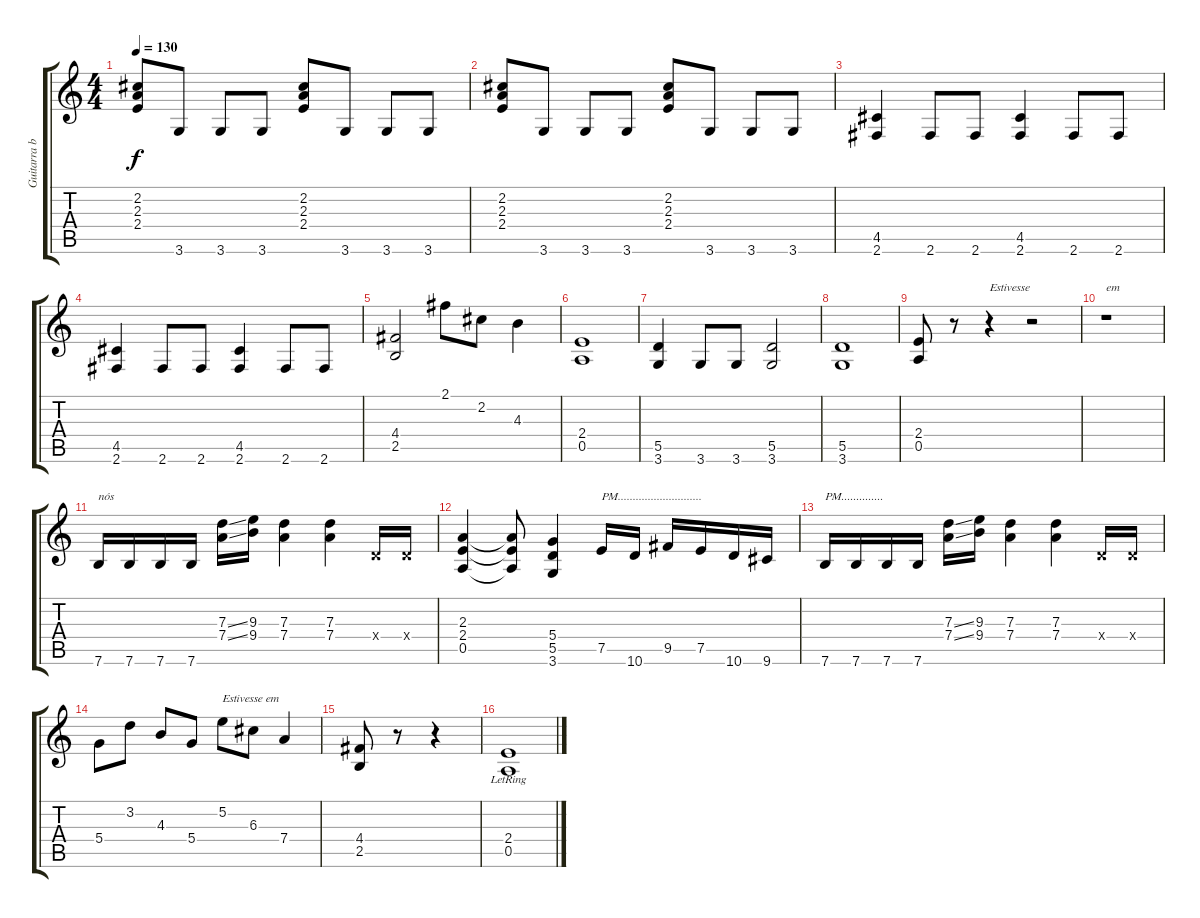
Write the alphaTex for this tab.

\track ("Guitarra base" "Guitarra b") {instrument distortionguitar}
\staff {score tabs}
\tuning (E4 B3 G3 D3 A2 E2) {hide}
\ts (4 4)
\tempo 130
\clef g2
\ks c
(2.2 2.3 2.4).8{dy f} 3.6.8 3.6.8 3.6.8 (2.2 2.3 2.4).8 3.6.8 3.6.8 3.6.8 |
(2.2 2.3 2.4).8 3.6.8 3.6.8 3.6.8 (2.2 2.3 2.4).8 3.6.8 3.6.8 3.6.8 |
(4.5 2.6).4 2.6.8 2.6.8 (4.5 2.6).4 2.6.8 2.6.8 |
(4.5 2.6).4 2.6.8 2.6.8 (4.5 2.6).4 2.6.8 2.6.8 |
(4.4 2.5).2 2.1.8 2.2.8 4.3.4 |
(2.4 0.5).1 |
(5.5 3.6).4 3.6.8 3.6.8 (5.5 3.6).2 |
(5.5 3.6).1 |
(2.4 0.5).8 r.8 r.4{txt "Estivesse"} r.2 |
r.1{txt "em"} |
7.6.16{txt "nós"} 7.6.16 7.6.16 7.6.16 (7.3{ss} 7.4{ss}).16 (9.3 9.4).16 (7.3 7.4).4 (7.3 7.4).4 0.4{x}.16 0.4{x}.16 |
(2.3 2.4 0.5).4 (2.3{t} 2.4{t} 0.5{t}).8 (5.4 5.5 3.6).4 7.5.16{txt "PM............................"} 10.6.16 9.5.16 7.5.16 10.6.16 9.6.16 |
7.6.16{txt "PM.............."} 7.6.16 7.6.16 7.6.16 (7.3{ss} 7.4{ss}).16 (9.3 9.4).16 (7.3 7.4).4 (7.3 7.4).4 0.4{x}.16 0.4{x}.16 |
5.4.8 3.2.8 4.3.8 5.4.8 5.2.8{txt "Estivesse em"} 6.3.8 7.4.4 |
(4.4 2.5).8 r.8 r.4 |
(2.4{lr} 0.5{lr}).1
